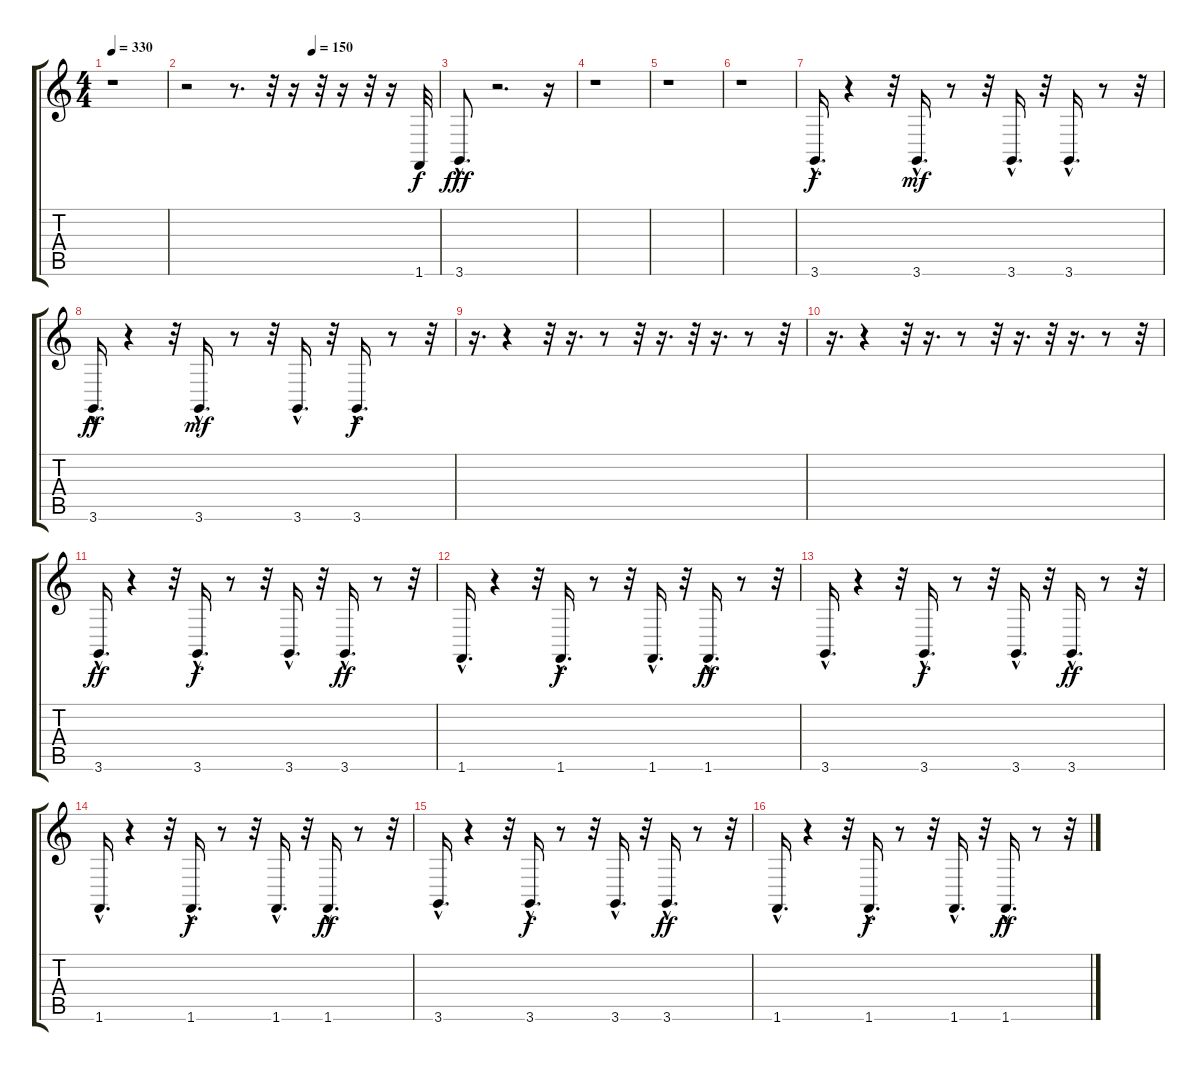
\track "" {instrument timpani}
\staff {score tabs}
\tuning (E4 B3 G3 D3 A2 E2) {hide}
\ts (4 4)
\tempo 330
\clef g2
\ks c
r.1{dy f instrument timpani} |
\tempo (150 0.5)
r.2 r.8{d} r.32 r.16 r.32 r.16 r.32 r.16 1.6.32 |
3.6{hac}.8{d dy fff} r.2{d} r.16 |
r.1 |
r.1 |
r.1 |
3.6{hac}.16{d dy f} r.4 r.32 3.6{hac}.16{d dy mf} r.8 r.32 3.6{hac}.16{d} r.32 3.6{hac}.16{d} r.8 r.32 |
3.6{hac}.16{d dy ff} r.4 r.32 3.6{hac}.16{d dy mf} r.8 r.32 3.6{hac}.16{d} r.32 3.6{hac}.16{d dy f} r.8 r.32 |
r.16{d} r.4 r.32 r.16{d} r.8 r.32 r.16{d} r.32 r.16{d} r.8 r.32 |
r.16{d} r.4 r.32 r.16{d} r.8 r.32 r.16{d} r.32 r.16{d} r.8 r.32 |
3.6{hac}.16{d dy ff} r.4 r.32 3.6{hac}.16{d dy f} r.8 r.32 3.6{hac}.16{d} r.32 3.6{hac}.16{d dy ff} r.8 r.32 |
1.6{hac}.16{d} r.4 r.32 1.6{hac}.16{d dy f} r.8 r.32 1.6{hac}.16{d} r.32 1.6{hac}.16{d dy ff} r.8 r.32 |
3.6{hac}.16{d} r.4 r.32 3.6{hac}.16{d dy f} r.8 r.32 3.6{hac}.16{d} r.32 3.6{hac}.16{d dy ff} r.8 r.32 |
1.6{hac}.16{d} r.4 r.32 1.6{hac}.16{d dy f} r.8 r.32 1.6{hac}.16{d} r.32 1.6{hac}.16{d dy ff} r.8 r.32 |
3.6{hac}.16{d} r.4 r.32 3.6{hac}.16{d dy f} r.8 r.32 3.6{hac}.16{d} r.32 3.6{hac}.16{d dy ff} r.8 r.32 |
1.6{hac}.16{d} r.4 r.32 1.6{hac}.16{d dy f} r.8 r.32 1.6{hac}.16{d} r.32 1.6{hac}.16{d dy ff} r.8 r.32
